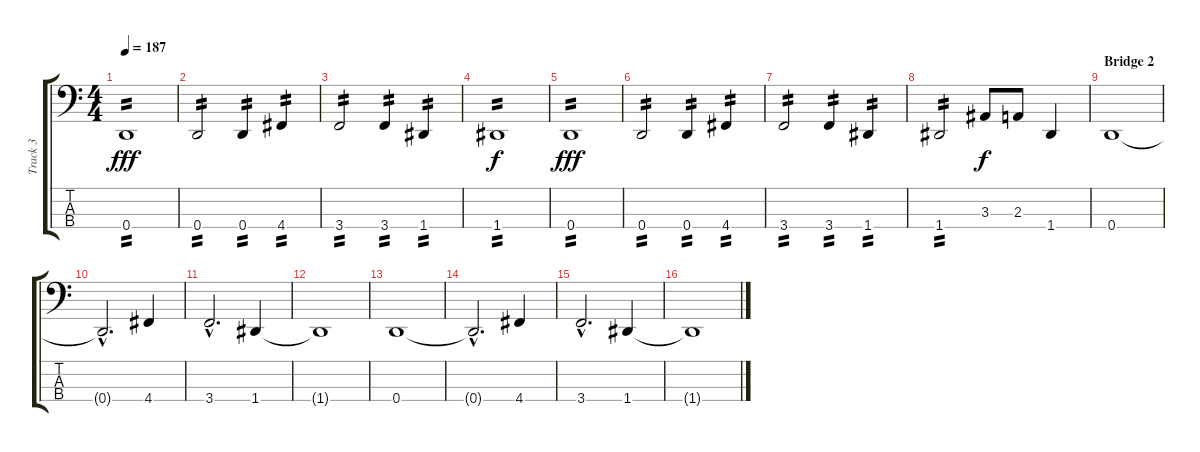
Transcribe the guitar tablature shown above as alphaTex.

\track ("Track 3" "Track 3") {instrument electricbassfinger}
\staff {score tabs}
\tuning (F2 C2 G1 D1) {hide}
\ts (4 4)
\tempo 187
\clef f4
\ks c
0.4.1{tp 2 dy fff} |
0.4.2{tp 2} 0.4.4{tp 2} 4.4.4{tp 2} |
3.4.2{tp 2} 3.4.4{tp 2} 1.4.4{tp 2} |
1.4.1{tp 2 dy f} |
0.4.1{tp 2 dy fff} |
0.4.2{tp 2} 0.4.4{tp 2} 4.4.4{tp 2} |
3.4.2{tp 2} 3.4.4{tp 2} 1.4.4{tp 2} |
1.4.2{tp 2} 3.3.8{dy f} 2.3.8 1.4.4 |
\section ("" "Bridge 2")
0.4.1 |
0.4{hac t}.2{d} 4.4.4 |
3.4{hac}.2{d} 1.4.4 |
1.4{t}.1 |
0.4.1 |
0.4{hac t}.2{d} 4.4.4 |
3.4{hac}.2{d} 1.4.4 |
1.4{t}.1
